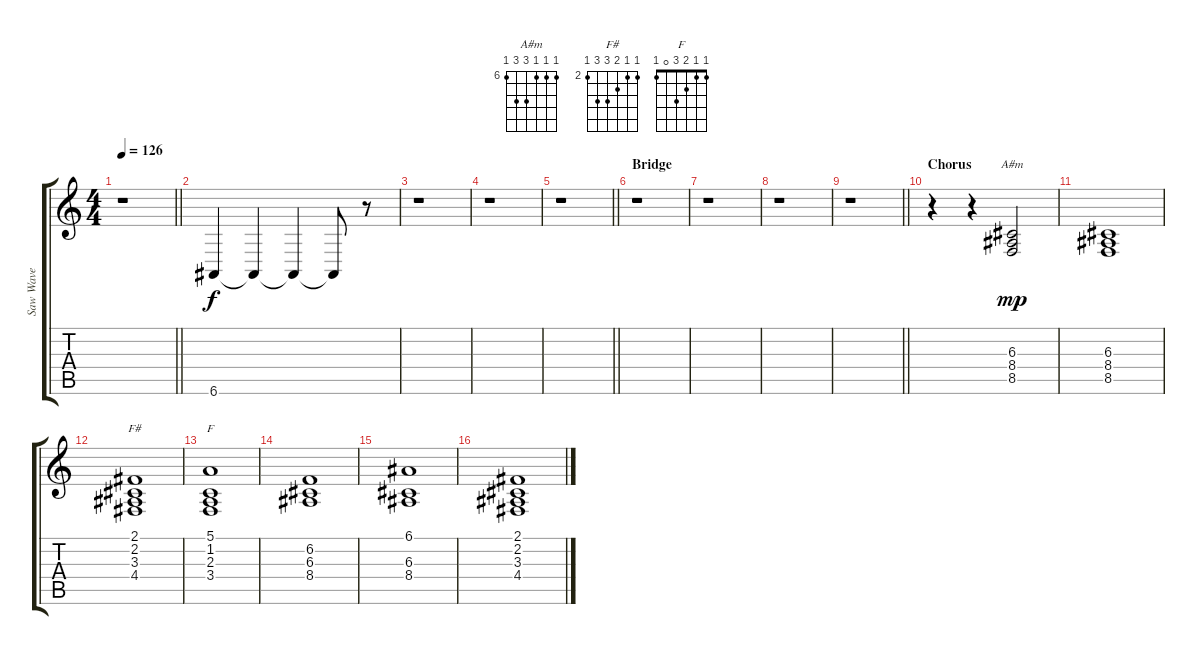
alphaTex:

\track ("Saw Wave" "Saw Wave") {instrument lead2sawtooth}
\staff {score tabs}
\tuning (E4 B3 G3 D3 A2 E2) {hide}
\chord ("A#m" 6 6 6 8 8 6) {firstfret 6}
\chord ("F#" 2 2 3 4 4 2) {firstfret 2}
\chord ("F" 1 1 2 3 0 1)
\ts (4 4)
\tempo 126
\clef g2
\barLineRight lightlight
\ks c
r.1{dy f} |
6.6.4 6.6{t}.4 6.6{t}.4{volume 0} 6.6{t}.8 r.8{volume 16} |
r.1 |
r.1 |
\barLineRight lightlight
r.1 |
\section ("" "Bridge")
r.1 |
r.1 |
r.1 |
\barLineRight lightlight
r.1 |
\section ("" "Chorus")
r.4 r.4 (6.3 8.4 8.5).2{ch "A#m" dy mp} |
(6.3 8.4 8.5).1 |
(2.1 2.2 3.3 4.4).1{ch "F#"} |
(5.1 1.2 2.3 3.4).1{ch "F"} |
(6.2 6.3 8.4).1 |
(6.1 6.3 8.4).1 |
(2.1 2.2 3.3 4.4).1
